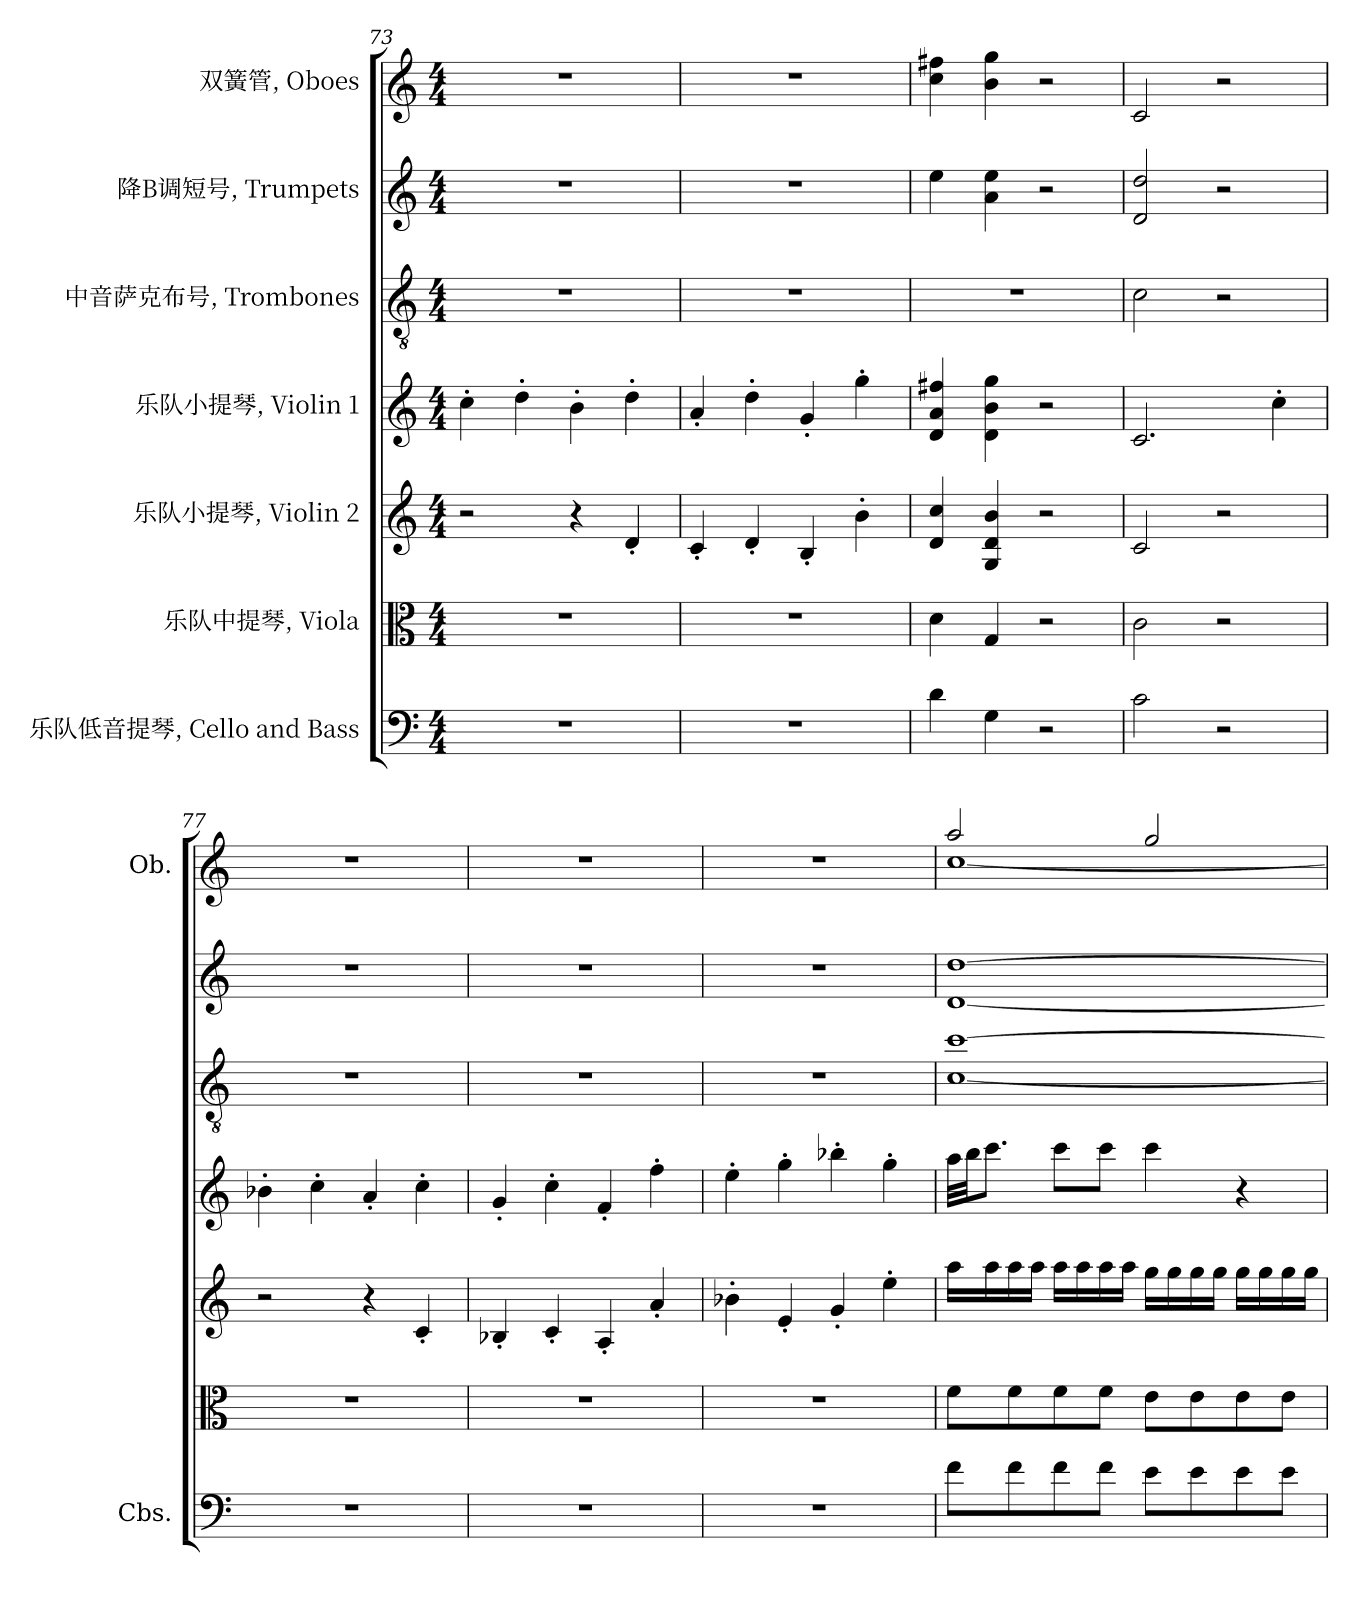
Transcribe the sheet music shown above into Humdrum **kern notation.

**kern	**kern	**kern	**kern	**kern	**kern	**kern
*part7	*part6	*part5	*part4	*part3	*part2	*part1
*staff7	*staff6	*staff5	*staff4	*staff3	*staff2	*staff1
*I"乐队低音提琴, Cello and Bass	*I"乐队中提琴, Viola	*I"乐队小提琴, Violin 2	*I"乐队小提琴, Violin 1	*I"中音萨克布号, Trombones	*I"降B调短号, Trumpets	*I"双簧管, Oboes
*I'Cbs.	*	*	*	*	*	*I'Ob.
!!LO:PB:g=z
*clefF4	*clefC3	*clefG2	*clefG2	*clefGv2	*clefG2	*clefG2
*ITrd7c12	*	*	*	*	*ITrd1c2	*
*k[]	*k[]	*k[]	*k[]	*k[]	*k[b-e-]	*k[]
*M4/4	*M4/4	*M4/4	*M4/4	*M4/4	*M4/4	*M4/4
=73	=73	=73	=73	=73	=73	=73
1r	1r	2r	4cc'\	1r	1r	1r
.	.	.	4dd'\	.	.	.
.	.	4r	4b'\	.	.	.
.	.	4d'/	4dd'\	.	.	.
=74	=74	=74	=74	=74	=74	=74
1r	1r	4c'/	4a'/	1r	1r	1r
.	.	4d'/	4dd'\	.	.	.
.	.	4B'/	4g'/	.	.	.
.	.	4b'\	4gg'\	.	.	.
=75	=75	=75	=75	=75	=75	=75
4D\	4d\	4d/ 4cc/	4d/ 4a/ 4ff#X/	1r	4dd\	4cc\ 4ff#X\
4GG\	4G/	4G/ 4d/ 4b/	4d\ 4b\ 4gg\	.	4g\ 4dd\	4b\ 4gg\
2r	2r	2r	2r	.	2r	2r
=76	=76	=76	=76	=76	=76	=76
2C\	2c\	2c/	2.c/	2c\	2c/ 2cc/	2c/
2r	2r	2r	.	2r	2r	2r
.	.	.	4cc'\	.	.	.
=77	=77	=77	=77	=77	=77	=77
1r	1r	2r	4b-X'\	1r	1r	1r
.	.	.	4cc'\	.	.	.
.	.	4r	4a'/	.	.	.
.	.	4c'/	4cc'\	.	.	.
=78	=78	=78	=78	=78	=78	=78
1r	1r	4B-X'/	4g'/	1r	1r	1r
.	.	4c'/	4cc'\	.	.	.
.	.	4A'/	4f'/	.	.	.
.	.	4a'/	4ff'\	.	.	.
=79	=79	=79	=79	=79	=79	=79
1r	1r	4b-X'\	4ee'\	1r	1r	1r
.	.	4e'/	4gg'\	.	.	.
.	.	4g'/	4bb-X'\	.	.	.
.	.	4ee'\	4gg'\	.	.	.
!!LO:PB:g=z
=80	=80	=80	=80	=80	=80	=80
*	*	*	*	*	*	*^
8F\L	8f\L	16aa\LL	32aa\LLL	[1c [1cc	[1c [1cc	2aa/	[1cc
.	.	.	32bb\JJ	.	.	.	.
.	.	16aa\	8.ccc\J	.	.	.	.
8F\	8f\	16aa\	.	.	.	.	.
.	.	16aa\JJ	.	.	.	.	.
8F\	8f\	16aa\LL	8ccc\L	.	.	.	.
.	.	16aa\	.	.	.	.	.
8F\J	8f\J	16aa\	8ccc\J	.	.	.	.
.	.	16aa\JJ	.	.	.	.	.
8E\L	8e\L	16gg\LL	4ccc\	.	.	2gg/	.
.	.	16gg\	.	.	.	.	.
8E\	8e\	16gg\	.	.	.	.	.
.	.	16gg\JJ	.	.	.	.	.
8E\	8e\	16gg\LL	4r	.	.	.	.
.	.	16gg\	.	.	.	.	.
8E\J	8e\J	16gg\	.	.	.	.	.
.	.	16gg\JJ	.	.	.	.	.
*	*	*	*	*	*	*v	*v
=	=	=	=	=	=	=
*-	*-	*-	*-	*-	*-	*-
